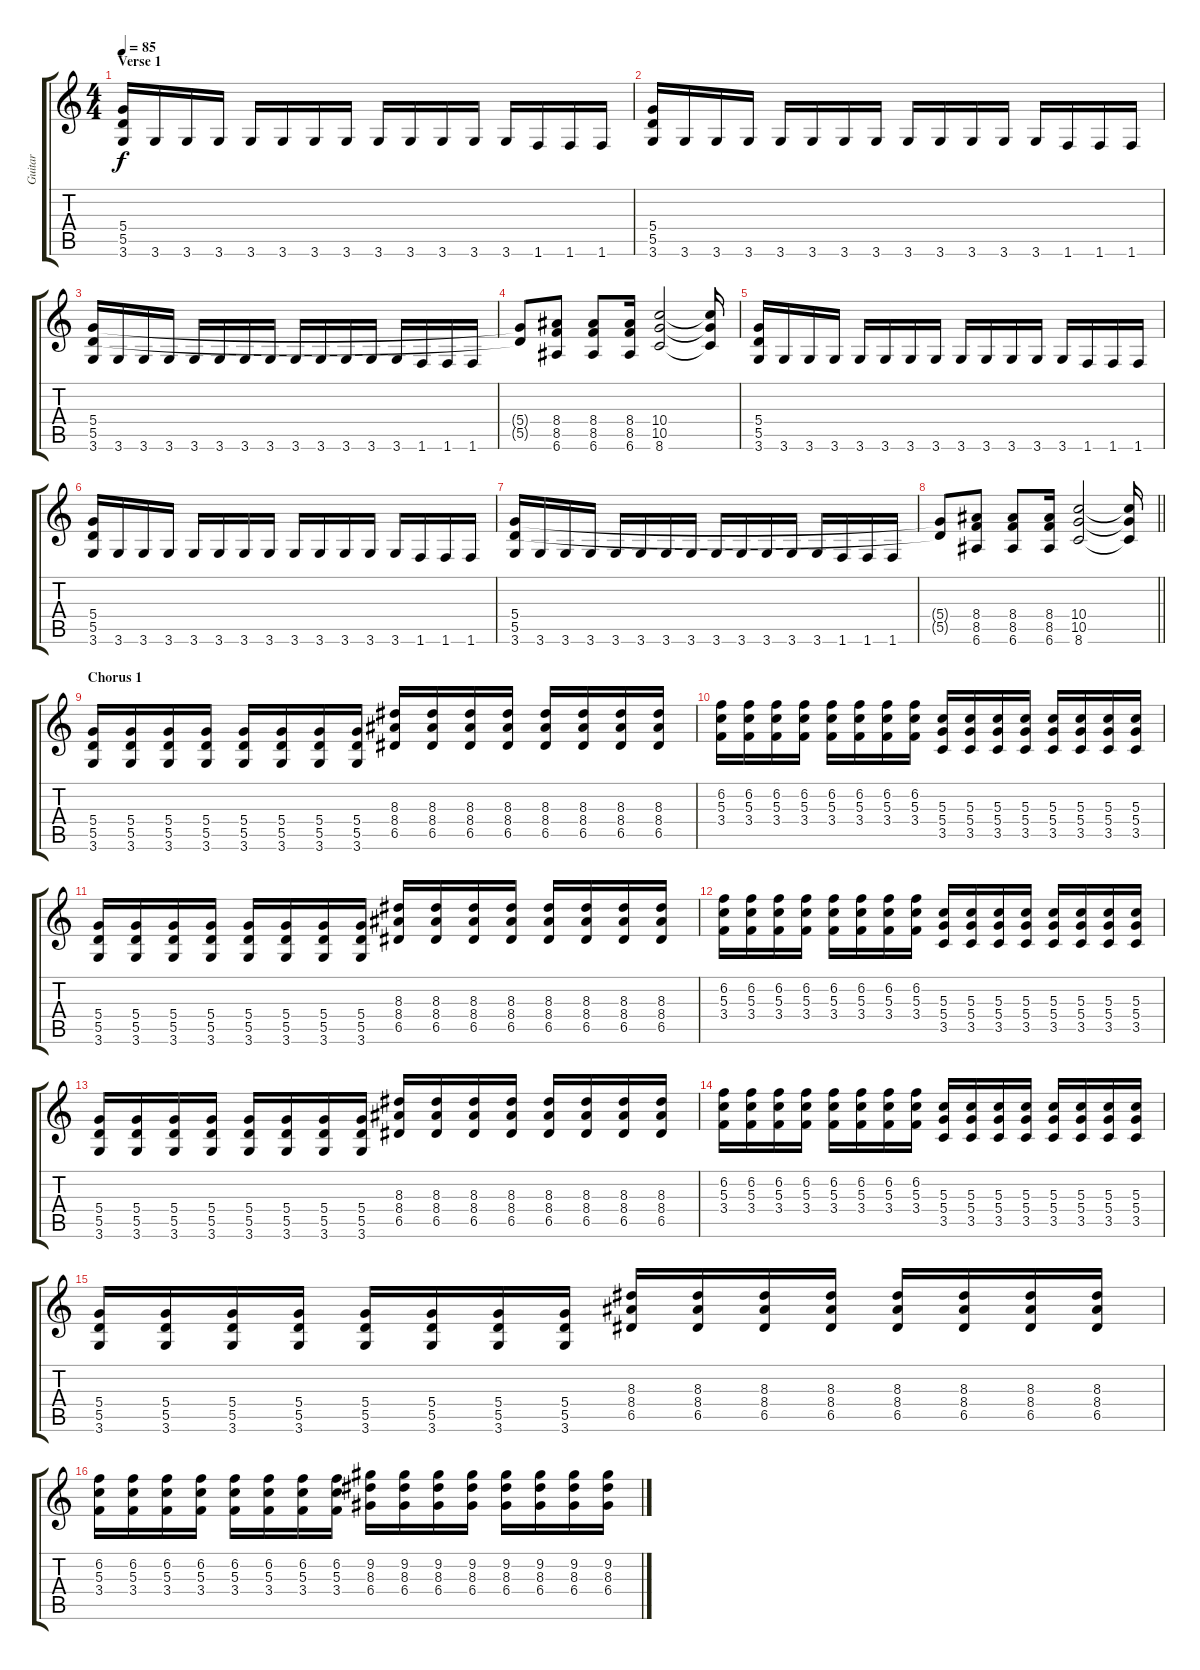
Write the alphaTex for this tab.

\track ("Guitar" "Guitar") {instrument distortionguitar}
\staff {score tabs}
\tuning (E4 B3 G3 D3 A2 E2) {hide}
\ts (4 4)
\section ("" "Verse 1")
\tempo 85
\clef g2
\ks c
(5.4 5.5 3.6).16{dy f} 3.6.16 3.6.16 3.6.16 3.6.16 3.6.16 3.6.16 3.6.16 3.6.16 3.6.16 3.6.16 3.6.16 3.6.16 1.6.16 1.6.16 1.6.16 |
(5.4 5.5 3.6).16 3.6.16 3.6.16 3.6.16 3.6.16 3.6.16 3.6.16 3.6.16 3.6.16 3.6.16 3.6.16 3.6.16 3.6.16 1.6.16 1.6.16 1.6.16 |
(5.4 5.5 3.6).16 3.6.16 3.6.16 3.6.16 3.6.16 3.6.16 3.6.16 3.6.16 3.6.16 3.6.16 3.6.16 3.6.16 3.6.16 1.6.16 1.6.16 1.6.16 |
(5.4{t} 5.5{t}).8 (8.4 8.5 6.6).8 (8.4 8.5 6.6).8 (8.4 8.5 6.6).16 (10.4 10.5 8.6).2 (10.4{t} 10.5{t} 8.6{t}).16 |
(5.4 5.5 3.6).16 3.6.16 3.6.16 3.6.16 3.6.16 3.6.16 3.6.16 3.6.16 3.6.16 3.6.16 3.6.16 3.6.16 3.6.16 1.6.16 1.6.16 1.6.16 |
(5.4 5.5 3.6).16 3.6.16 3.6.16 3.6.16 3.6.16 3.6.16 3.6.16 3.6.16 3.6.16 3.6.16 3.6.16 3.6.16 3.6.16 1.6.16 1.6.16 1.6.16 |
(5.4 5.5 3.6).16 3.6.16 3.6.16 3.6.16 3.6.16 3.6.16 3.6.16 3.6.16 3.6.16 3.6.16 3.6.16 3.6.16 3.6.16 1.6.16 1.6.16 1.6.16 |
\barLineRight lightlight
(5.4{t} 5.5{t}).8 (8.4 8.5 6.6).8 (8.4 8.5 6.6).8 (8.4 8.5 6.6).16 (10.4 10.5 8.6).2 (10.4{t} 10.5{t} 8.6{t}).16 |
\section ("" "Chorus 1")
(5.4 5.5 3.6).16 (5.4 5.5 3.6).16 (5.4 5.5 3.6).16 (5.4 5.5 3.6).16 (5.4 5.5 3.6).16 (5.4 5.5 3.6).16 (5.4 5.5 3.6).16 (5.4 5.5 3.6).16 (8.3 8.4 6.5).16 (8.3 8.4 6.5).16 (8.3 8.4 6.5).16 (8.3 8.4 6.5).16 (8.3 8.4 6.5).16 (8.3 8.4 6.5).16 (8.3 8.4 6.5).16 (8.3 8.4 6.5).16 |
(6.2 5.3 3.4).16 (6.2 5.3 3.4).16 (6.2 5.3 3.4).16 (6.2 5.3 3.4).16 (6.2 5.3 3.4).16 (6.2 5.3 3.4).16 (6.2 5.3 3.4).16 (6.2 5.3 3.4).16 (5.3 5.4 3.5).16 (5.3 5.4 3.5).16 (5.3 5.4 3.5).16 (5.3 5.4 3.5).16 (5.3 5.4 3.5).16 (5.3 5.4 3.5).16 (5.3 5.4 3.5).16 (5.3 5.4 3.5).16 |
(5.4 5.5 3.6).16 (5.4 5.5 3.6).16 (5.4 5.5 3.6).16 (5.4 5.5 3.6).16 (5.4 5.5 3.6).16 (5.4 5.5 3.6).16 (5.4 5.5 3.6).16 (5.4 5.5 3.6).16 (8.3 8.4 6.5).16 (8.3 8.4 6.5).16 (8.3 8.4 6.5).16 (8.3 8.4 6.5).16 (8.3 8.4 6.5).16 (8.3 8.4 6.5).16 (8.3 8.4 6.5).16 (8.3 8.4 6.5).16 |
(6.2 5.3 3.4).16 (6.2 5.3 3.4).16 (6.2 5.3 3.4).16 (6.2 5.3 3.4).16 (6.2 5.3 3.4).16 (6.2 5.3 3.4).16 (6.2 5.3 3.4).16 (6.2 5.3 3.4).16 (5.3 5.4 3.5).16 (5.3 5.4 3.5).16 (5.3 5.4 3.5).16 (5.3 5.4 3.5).16 (5.3 5.4 3.5).16 (5.3 5.4 3.5).16 (5.3 5.4 3.5).16 (5.3 5.4 3.5).16 |
(5.4 5.5 3.6).16 (5.4 5.5 3.6).16 (5.4 5.5 3.6).16 (5.4 5.5 3.6).16 (5.4 5.5 3.6).16 (5.4 5.5 3.6).16 (5.4 5.5 3.6).16 (5.4 5.5 3.6).16 (8.3 8.4 6.5).16 (8.3 8.4 6.5).16 (8.3 8.4 6.5).16 (8.3 8.4 6.5).16 (8.3 8.4 6.5).16 (8.3 8.4 6.5).16 (8.3 8.4 6.5).16 (8.3 8.4 6.5).16 |
(6.2 5.3 3.4).16 (6.2 5.3 3.4).16 (6.2 5.3 3.4).16 (6.2 5.3 3.4).16 (6.2 5.3 3.4).16 (6.2 5.3 3.4).16 (6.2 5.3 3.4).16 (6.2 5.3 3.4).16 (5.3 5.4 3.5).16 (5.3 5.4 3.5).16 (5.3 5.4 3.5).16 (5.3 5.4 3.5).16 (5.3 5.4 3.5).16 (5.3 5.4 3.5).16 (5.3 5.4 3.5).16 (5.3 5.4 3.5).16 |
(5.4 5.5 3.6).16 (5.4 5.5 3.6).16 (5.4 5.5 3.6).16 (5.4 5.5 3.6).16 (5.4 5.5 3.6).16 (5.4 5.5 3.6).16 (5.4 5.5 3.6).16 (5.4 5.5 3.6).16 (8.3 8.4 6.5).16 (8.3 8.4 6.5).16 (8.3 8.4 6.5).16 (8.3 8.4 6.5).16 (8.3 8.4 6.5).16 (8.3 8.4 6.5).16 (8.3 8.4 6.5).16 (8.3 8.4 6.5).16 |
(6.2 5.3 3.4).16 (6.2 5.3 3.4).16 (6.2 5.3 3.4).16 (6.2 5.3 3.4).16 (6.2 5.3 3.4).16 (6.2 5.3 3.4).16 (6.2 5.3 3.4).16 (6.2 5.3 3.4).16 (9.2 8.3 6.4).16 (9.2 8.3 6.4).16 (9.2 8.3 6.4).16 (9.2 8.3 6.4).16 (9.2 8.3 6.4).16 (9.2 8.3 6.4).16 (9.2 8.3 6.4).16 (9.2 8.3 6.4).16
